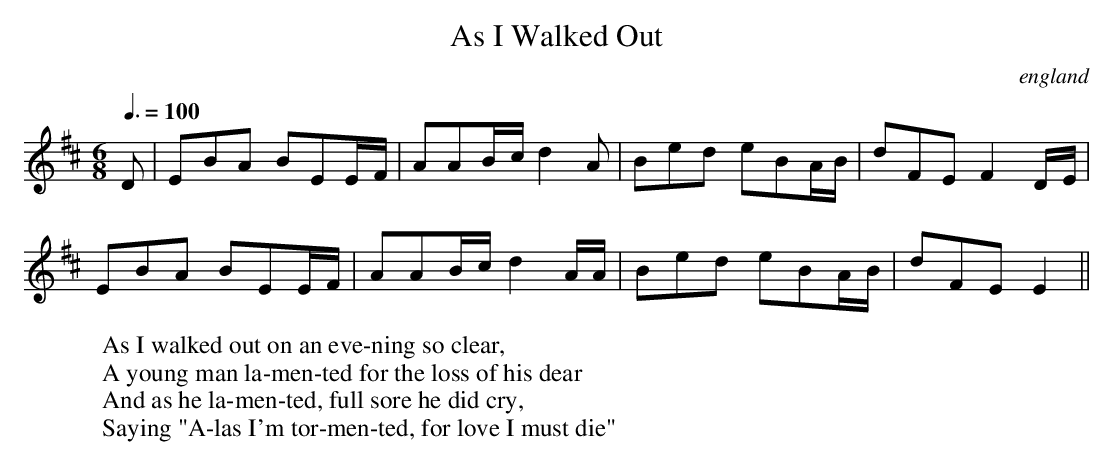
X:1
T:As I Walked Out
O:england
M:6/8
L:1/8
Q:3/8=100
W:As I walked out on an eve-ning so clear,
W:A young man la-men-ted for the loss of his dear
W:And as he la-men-ted, full sore he did cry,
W:Saying "A-las I'm tor-men-ted, for love I must die"
K:D
D|E-BA BEE/-F/|AAB/-c/ d2A|Bed eBA/B/|dFE F2D/-E/|
EBA BEE/-F/|AAB/-c/ d2A/A/|Bed eBA/-B/|dFE E2||
